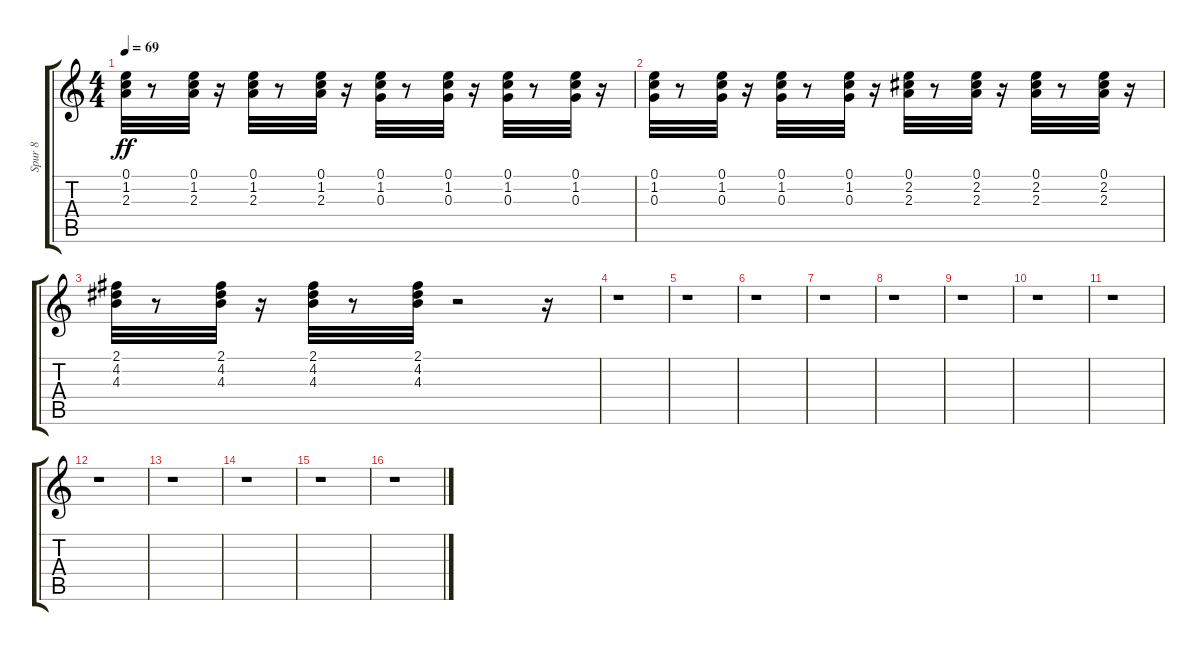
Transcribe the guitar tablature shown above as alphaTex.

\track ("Spur 8" "Spur 8") {instrument acousticguitarsteel}
\staff {score tabs}
\tuning (E4 B3 G3 D3 A2 E2) {hide}
\ts (4 4)
\tempo 69
\clef g2
\ks c
(0.1 1.2 2.3).32{dy ff} r.8 (0.1 1.2 2.3).32 r.16 (0.1 1.2 2.3).32 r.8 (0.1 1.2 2.3).32 r.16 (0.1 1.2 0.3).32 r.8 (0.1 1.2 0.3).32 r.16 (0.1 1.2 0.3).32 r.8 (0.1 1.2 0.3).32 r.16 |
(0.1 1.2 0.3).32 r.8 (0.1 1.2 0.3).32 r.16 (0.1 1.2 0.3).32 r.8 (0.1 1.2 0.3).32 r.16 (0.1 2.2 2.3).32 r.8 (0.1 2.2 2.3).32 r.16 (0.1 2.2 2.3).32 r.8 (0.1 2.2 2.3).32 r.16 |
(2.1 4.2 4.3).32 r.8 (2.1 4.2 4.3).32 r.16 (2.1 4.2 4.3).32 r.8 (2.1 4.2 4.3).32 r.2 r.16 |
r.1 |
r.1 |
r.1 |
r.1 |
r.1 |
r.1 |
r.1 |
r.1 |
r.1 |
r.1 |
r.1 |
r.1 |
r.1
